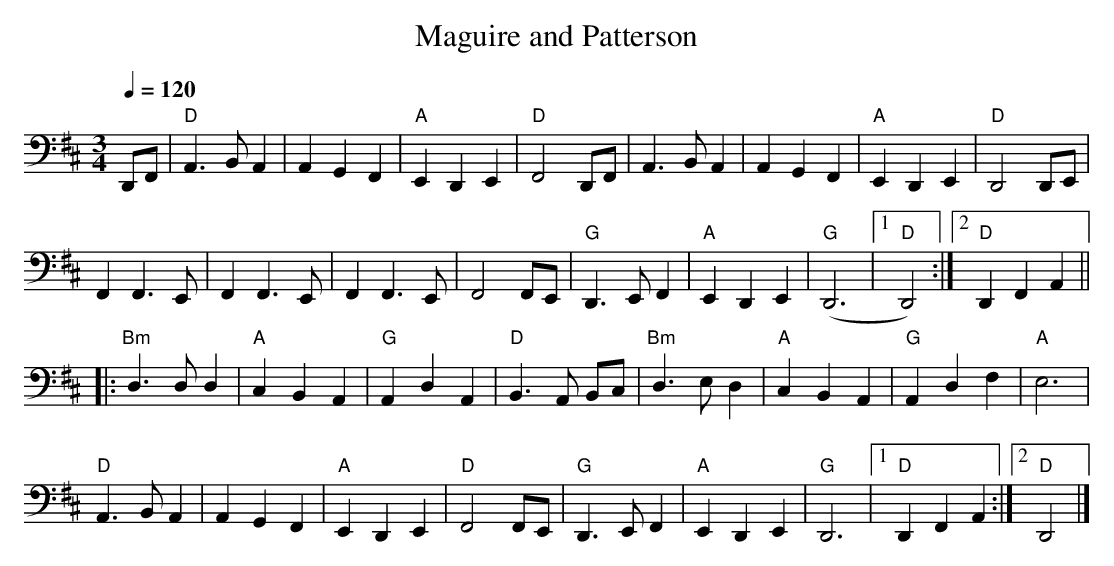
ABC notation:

X:1
T: Maguire and Patterson
M: 3/4
L: 1/4
Q: 1/4=120
K: D clef=bass middle=d
D/F/ |\
"D" A>B A | A G F | "A" E D E | "D" F2 D/F/ |\
    A>B A | A G F | "A" E D E | "D" D2 D/E/ |
    F F>E | F F>E | F F>E | F2 F/E/ |\
"G" D>E F | "A" E D E | "G" (D3 |[1 "D" D2)  :| [2 "D" D F A ||
|: "Bm" d>d d | "A" c B A | "G" A d A | "D" B>A B/c/ |\
   "Bm" d>e d | "A" c B A | "G" A d f | "A" e3 |
   "D" A>B A | A G F | "A" E D E | "D" F2 F/E/ |\
   "G" D>E F | "A" E D E | "G" D3 |[1 "D" D F A :|[2 "D" D2 |]
